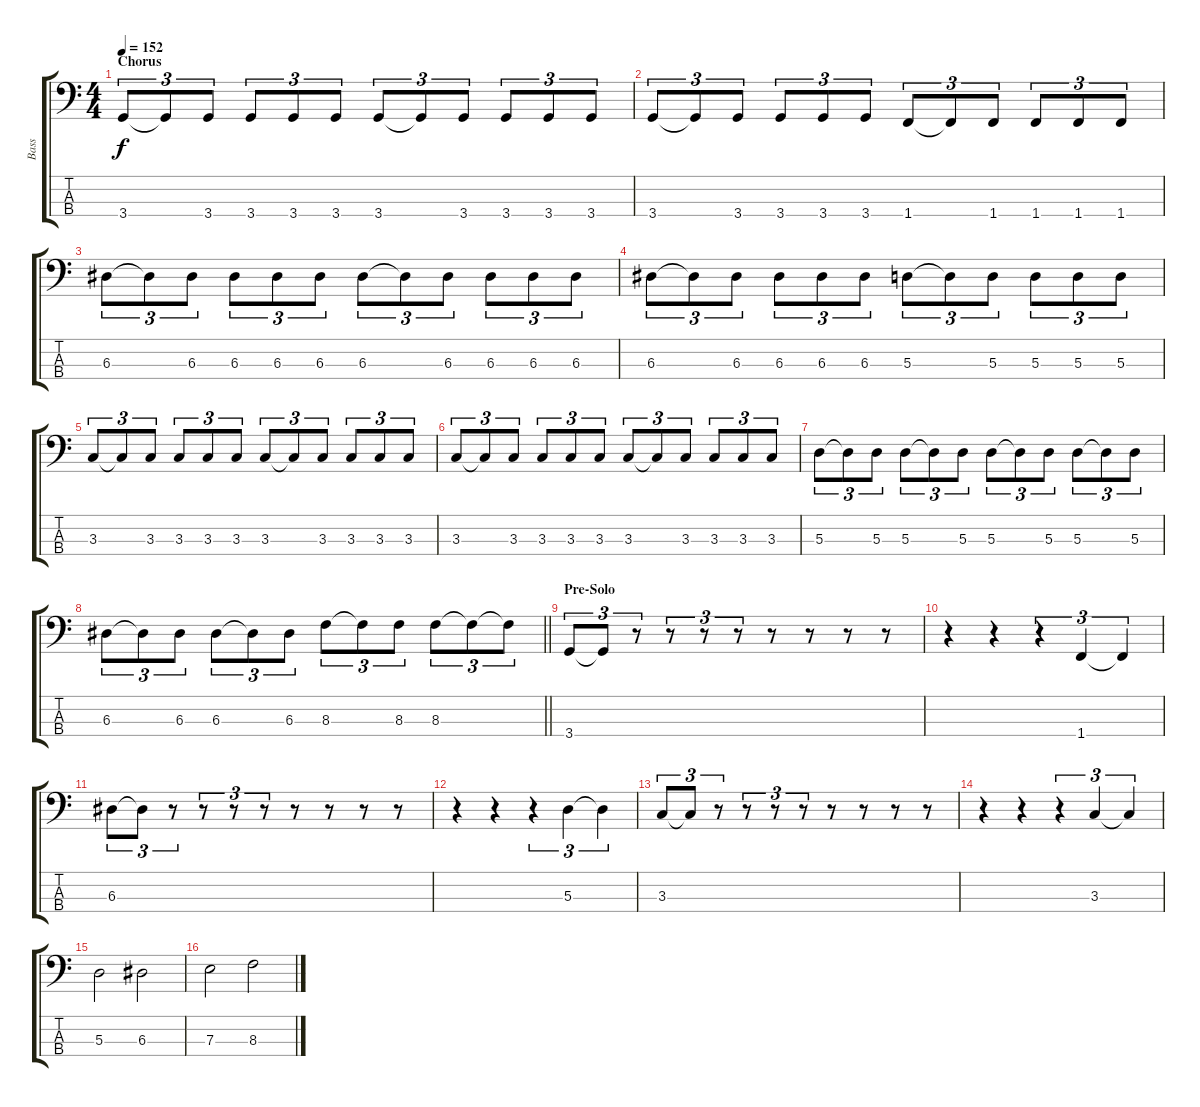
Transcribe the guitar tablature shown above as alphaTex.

\track ("Bass" "Bass") {instrument electricbassfinger}
\staff {score tabs}
\tuning (G2 D2 A1 E1) {hide}
\ts (4 4)
\section ("" "Chorus")
\tempo 152
\clef f4
\ks c
3.4.8{tu (3 2) dy f} 3.4{t}.8{tu (3 2)} 3.4.8{tu (3 2)} 3.4.8{tu (3 2)} 3.4.8{tu (3 2)} 3.4.8{tu (3 2)} 3.4.8{tu (3 2)} 3.4{t}.8{tu (3 2)} 3.4.8{tu (3 2)} 3.4.8{tu (3 2)} 3.4.8{tu (3 2)} 3.4.8{tu (3 2)} |
3.4.8{tu (3 2)} 3.4{t}.8{tu (3 2)} 3.4.8{tu (3 2)} 3.4.8{tu (3 2)} 3.4.8{tu (3 2)} 3.4.8{tu (3 2)} 1.4.8{tu (3 2)} 1.4{t}.8{tu (3 2)} 1.4.8{tu (3 2)} 1.4.8{tu (3 2)} 1.4.8{tu (3 2)} 1.4.8{tu (3 2)} |
6.3.8{tu (3 2)} 6.3{t}.8{tu (3 2)} 6.3.8{tu (3 2)} 6.3.8{tu (3 2)} 6.3.8{tu (3 2)} 6.3.8{tu (3 2)} 6.3.8{tu (3 2)} 6.3{t}.8{tu (3 2)} 6.3.8{tu (3 2)} 6.3.8{tu (3 2)} 6.3.8{tu (3 2)} 6.3.8{tu (3 2)} |
6.3.8{tu (3 2)} 6.3{t}.8{tu (3 2)} 6.3.8{tu (3 2)} 6.3.8{tu (3 2)} 6.3.8{tu (3 2)} 6.3.8{tu (3 2)} 5.3.8{tu (3 2)} 5.3{t}.8{tu (3 2)} 5.3.8{tu (3 2)} 5.3.8{tu (3 2)} 5.3.8{tu (3 2)} 5.3.8{tu (3 2)} |
3.3.8{tu (3 2)} 3.3{t}.8{tu (3 2)} 3.3.8{tu (3 2)} 3.3.8{tu (3 2)} 3.3.8{tu (3 2)} 3.3.8{tu (3 2)} 3.3.8{tu (3 2)} 3.3{t}.8{tu (3 2)} 3.3.8{tu (3 2)} 3.3.8{tu (3 2)} 3.3.8{tu (3 2)} 3.3.8{tu (3 2)} |
3.3.8{tu (3 2)} 3.3{t}.8{tu (3 2)} 3.3.8{tu (3 2)} 3.3.8{tu (3 2)} 3.3.8{tu (3 2)} 3.3.8{tu (3 2)} 3.3.8{tu (3 2)} 3.3{t}.8{tu (3 2)} 3.3.8{tu (3 2)} 3.3.8{tu (3 2)} 3.3.8{tu (3 2)} 3.3.8{tu (3 2)} |
5.3.8{tu (3 2)} 5.3{t}.8{tu (3 2)} 5.3.8{tu (3 2)} 5.3.8{tu (3 2)} 5.3{t}.8{tu (3 2)} 5.3.8{tu (3 2)} 5.3.8{tu (3 2)} 5.3{t}.8{tu (3 2)} 5.3.8{tu (3 2)} 5.3.8{tu (3 2)} 5.3{t}.8{tu (3 2)} 5.3.8{tu (3 2)} |
\barLineRight lightlight
6.3.8{tu (3 2)} 6.3{t}.8{tu (3 2)} 6.3.8{tu (3 2)} 6.3.8{tu (3 2)} 6.3{t}.8{tu (3 2)} 6.3.8{tu (3 2)} 8.3.8{tu (3 2)} 8.3{t}.8{tu (3 2)} 8.3.8{tu (3 2)} 8.3.8{tu (3 2)} 8.3{t}.8{tu (3 2)} 8.3{t}.8{tu (3 2)} |
\section ("" "Pre-Solo")
3.4.8{tu (3 2)} 3.4{t}.8{tu (3 2)} r.8{tu (3 2)} r.8{tu (3 2)} r.8{tu (3 2)} r.8{tu (3 2)} r.8 r.8 r.8 r.8 |
r.4 r.4 r.4{tu (3 2)} 1.4.4{tu (3 2)} 1.4{t}.4{tu (3 2)} |
6.3.8{tu (3 2)} 6.3{t}.8{tu (3 2)} r.8{tu (3 2)} r.8{tu (3 2)} r.8{tu (3 2)} r.8{tu (3 2)} r.8 r.8 r.8 r.8 |
r.4 r.4 r.4{tu (3 2)} 5.3.4{tu (3 2)} 5.3{t}.4{tu (3 2)} |
3.3.8{tu (3 2)} 3.3{t}.8{tu (3 2)} r.8{tu (3 2)} r.8{tu (3 2)} r.8{tu (3 2)} r.8{tu (3 2)} r.8 r.8 r.8 r.8 |
r.4 r.4 r.4{tu (3 2)} 3.3.4{tu (3 2)} 3.3{t}.4{tu (3 2)} |
5.3.2 6.3.2 |
7.3.2 8.3.2
